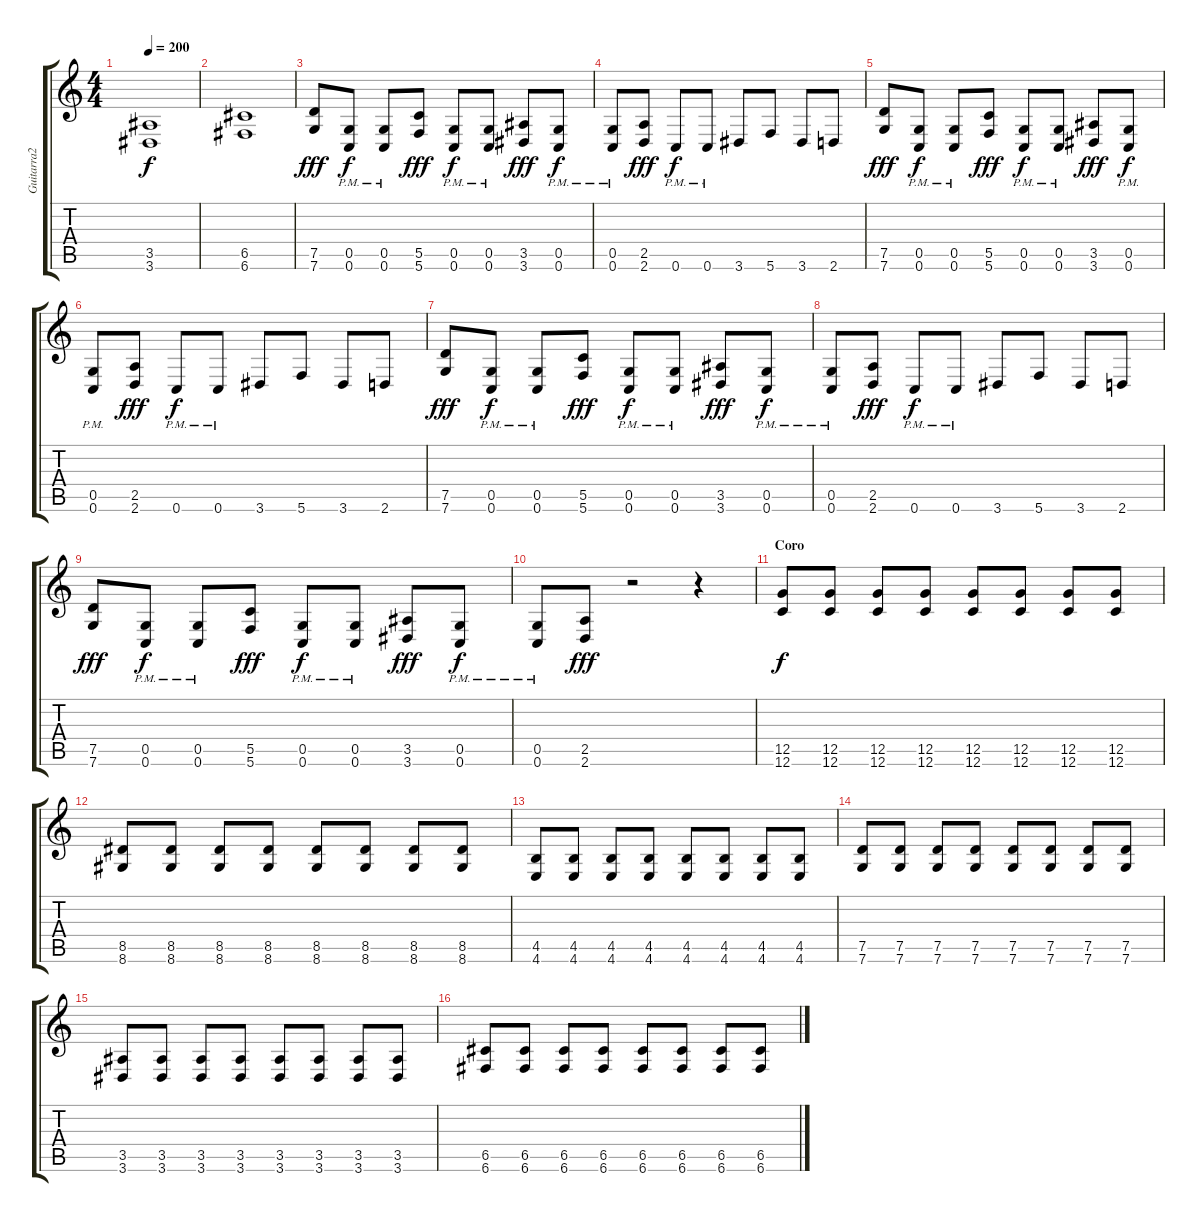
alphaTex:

\track ("Guitarra2" "Guitarra2") {instrument distortionguitar}
\staff {score tabs}
\tuning (D4 A3 F3 C3 G2 C2) {hide}
\ts (4 4)
\tempo 200
\clef g2
\ks c
(3.5 3.6).1{dy f} |
(6.5 6.6).1 |
(7.5 7.6).8{dy fff} (0.5{pm} 0.6{pm}).8{dy f} (0.5{pm} 0.6{pm}).8 (5.5 5.6).8{dy fff} (0.5{pm} 0.6{pm}).8{dy f} (0.5{pm} 0.6{pm}).8 (3.5 3.6).8{dy fff} (0.5{pm} 0.6{pm}).8{dy f} |
(0.5{pm} 0.6{pm}).8 (2.5 2.6).8{dy fff} 0.6{pm}.8{dy f} 0.6{pm}.8 3.6.8 5.6.8 3.6.8 2.6.8 |
(7.5 7.6).8{dy fff} (0.5{pm} 0.6{pm}).8{dy f} (0.5{pm} 0.6{pm}).8 (5.5 5.6).8{dy fff} (0.5{pm} 0.6{pm}).8{dy f} (0.5{pm} 0.6{pm}).8 (3.5 3.6).8{dy fff} (0.5{pm} 0.6{pm}).8{dy f} |
(0.5{pm} 0.6{pm}).8 (2.5 2.6).8{dy fff} 0.6{pm}.8{dy f} 0.6{pm}.8 3.6.8 5.6.8 3.6.8 2.6.8 |
(7.5 7.6).8{dy fff} (0.5{pm} 0.6{pm}).8{dy f} (0.5{pm} 0.6{pm}).8 (5.5 5.6).8{dy fff} (0.5{pm} 0.6{pm}).8{dy f} (0.5{pm} 0.6{pm}).8 (3.5 3.6).8{dy fff} (0.5{pm} 0.6{pm}).8{dy f} |
(0.5{pm} 0.6{pm}).8 (2.5 2.6).8{dy fff} 0.6{pm}.8{dy f} 0.6{pm}.8 3.6.8 5.6.8 3.6.8 2.6.8 |
(7.5 7.6).8{dy fff} (0.5{pm} 0.6{pm}).8{dy f} (0.5{pm} 0.6{pm}).8 (5.5 5.6).8{dy fff} (0.5{pm} 0.6{pm}).8{dy f} (0.5{pm} 0.6{pm}).8 (3.5 3.6).8{dy fff} (0.5{pm} 0.6{pm}).8{dy f} |
(0.5{pm} 0.6{pm}).8 (2.5 2.6).8{dy fff} r.2 r.4 |
\section ("" "Coro")
(12.5 12.6).8{dy f} (12.5 12.6).8 (12.5 12.6).8 (12.5 12.6).8 (12.5 12.6).8 (12.5 12.6).8 (12.5 12.6).8 (12.5 12.6).8 |
(8.5 8.6).8 (8.5 8.6).8 (8.5 8.6).8 (8.5 8.6).8 (8.5 8.6).8 (8.5 8.6).8 (8.5 8.6).8 (8.5 8.6).8 |
(4.5 4.6).8 (4.5 4.6).8 (4.5 4.6).8 (4.5 4.6).8 (4.5 4.6).8 (4.5 4.6).8 (4.5 4.6).8 (4.5 4.6).8 |
(7.5 7.6).8 (7.5 7.6).8 (7.5 7.6).8 (7.5 7.6).8 (7.5 7.6).8 (7.5 7.6).8 (7.5 7.6).8 (7.5 7.6).8 |
(3.5 3.6).8 (3.5 3.6).8 (3.5 3.6).8 (3.5 3.6).8 (3.5 3.6).8 (3.5 3.6).8 (3.5 3.6).8 (3.5 3.6).8 |
(6.5 6.6).8 (6.5 6.6).8 (6.5 6.6).8 (6.5 6.6).8 (6.5 6.6).8 (6.5 6.6).8 (6.5 6.6).8 (6.5 6.6).8
